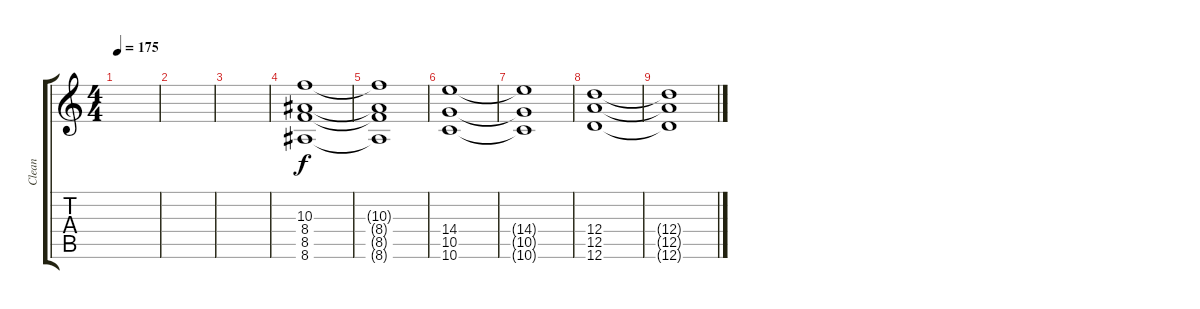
\track ("Clean" "Clean") {instrument electricguitarjazz}
\staff {score tabs}
\tuning (E4 B3 G3 D3 A2 D2) {hide}
\ts (4 4)
\tempo 175
\clef g2
\ks c
|
|
|
(10.3 8.4 8.5 8.6).1 |
(10.3{t} 8.4{t} 8.5{t} 8.6{t}).1 |
(14.4 10.5 10.6).1 |
(14.4{t} 10.5{t} 10.6{t}).1 |
(12.4 12.5 12.6).1 |
(12.4{t} 12.5{t} 12.6{t}).1
